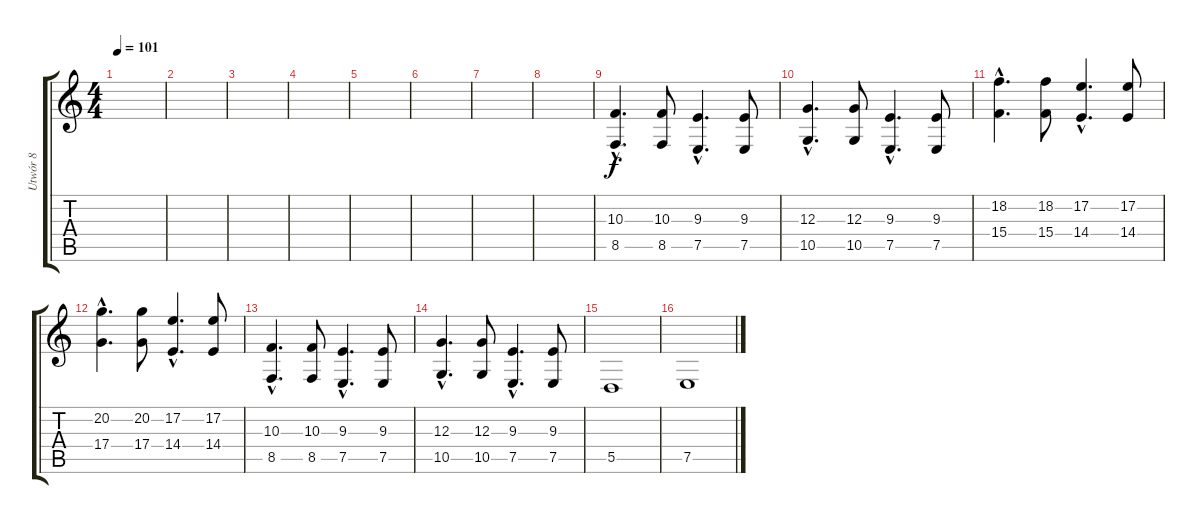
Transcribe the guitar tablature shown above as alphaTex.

\track ("Utwór 8" "Utwór 8") {instrument tremolostrings}
\staff {score tabs}
\tuning (E4 B3 G3 D3 A2 E2) {hide}
\ts (4 4)
\tempo 101
\clef g2
\ks c
|
|
|
|
|
|
|
|
(10.3{hac} 8.5{hac}).4{d} (10.3 8.5).8 (9.3{hac} 7.5{hac}).4{d} (9.3 7.5).8 |
(12.3{hac} 10.5{hac}).4{d} (12.3 10.5).8 (9.3{hac} 7.5{hac}).4{d} (9.3 7.5).8 |
(18.2{hac} 15.4{hac}).4{d} (18.2 15.4).8 (17.2{hac} 14.4{hac}).4{d} (17.2 14.4).8 |
(20.2{hac} 17.4{hac}).4{d} (20.2 17.4).8 (17.2{hac} 14.4{hac}).4{d} (17.2 14.4).8 |
(10.3{hac} 8.5{hac}).4{d} (10.3 8.5).8 (9.3{hac} 7.5{hac}).4{d} (9.3 7.5).8 |
(12.3{hac} 10.5{hac}).4{d} (12.3 10.5).8 (9.3{hac} 7.5{hac}).4{d} (9.3 7.5).8 |
5.5.1 |
7.5.1
